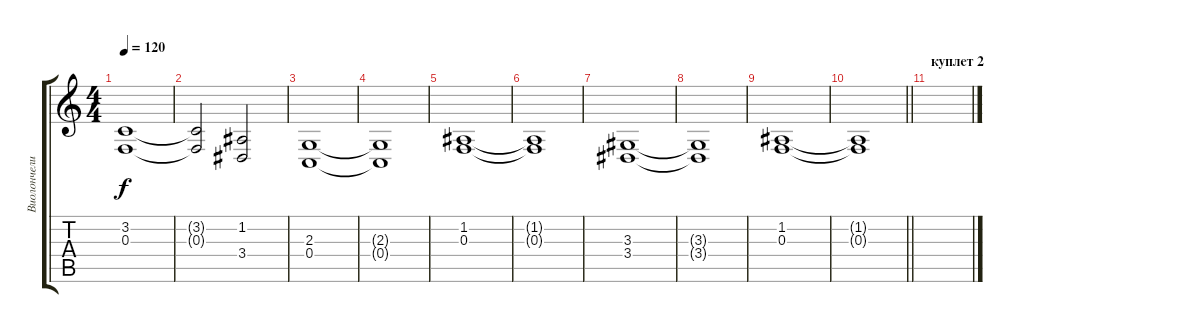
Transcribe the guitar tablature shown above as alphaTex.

\track ("Виолончели 1,2" "Виолончели") {instrument stringensemble1}
\staff {score tabs}
\tuning (D4 A3 F3 C3 G2 C2) {hide}
\ts (4 4)
\tempo 120
\clef g2
\ks c
(3.2 0.3).1{dy f} |
(3.2{t} 0.3{t}).2 (1.2 3.4).2 |
(2.3 0.4).1 |
(2.3{t} 0.4{t}).1 |
(1.2 0.3).1 |
(1.2{t} 0.3{t}).1 |
(3.3 3.4).1 |
(3.3{t} 3.4{t}).1 |
(1.2 0.3).1 |
\barLineRight lightlight
(1.2{t} 0.3{t}).1 |
\section ("" "куплет 2")
